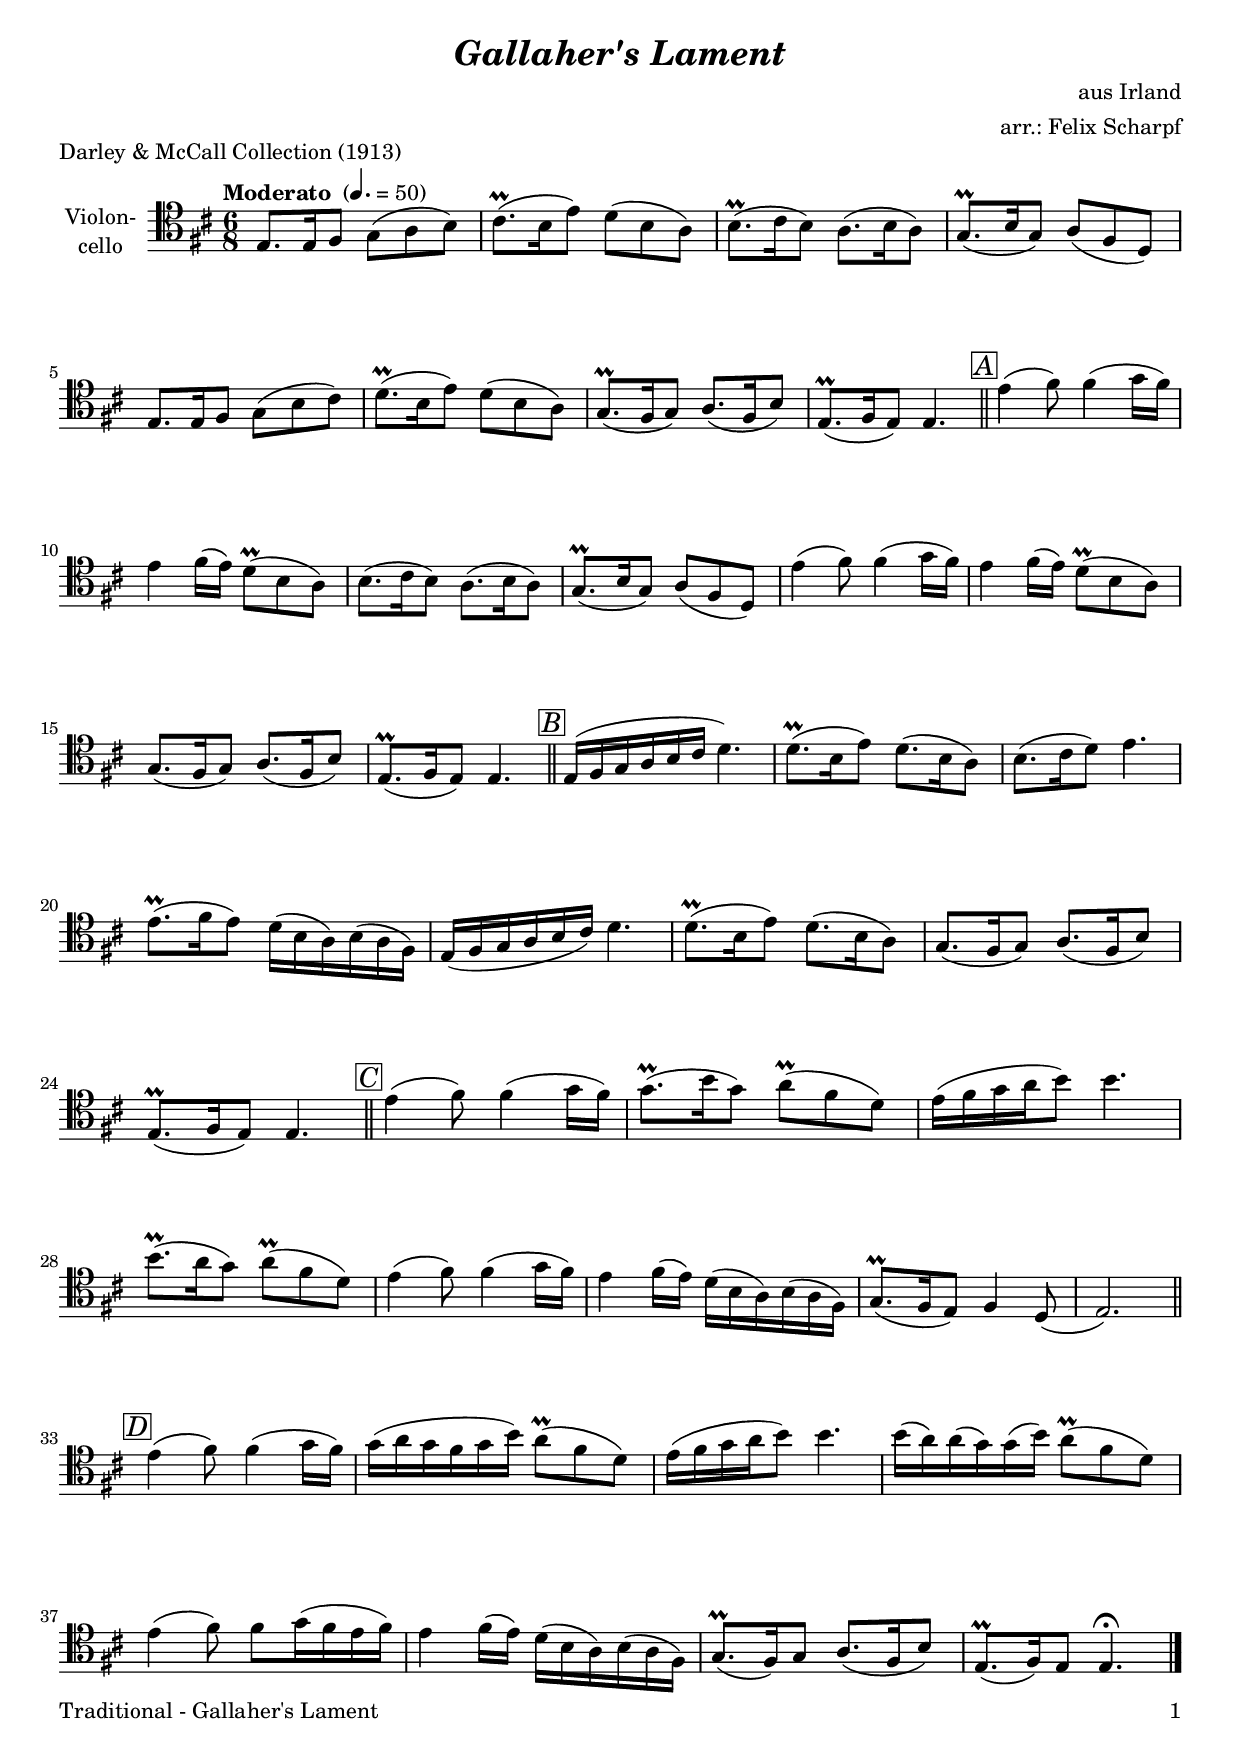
\version "2.18.2"
\include "deutsch.ly"
  
#(set-global-staff-size 19)

\header {
  title     = \markup \bold \italic "Gallaher's Lament"
  composer  = "aus Irland"
  arranger  = "arr.: Felix Scharpf"
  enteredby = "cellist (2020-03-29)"
  piece     = "Darley & McCall Collection (1913)"
}

voiceconsts = {
  \key e \minor
  \time 6/8
  \clef "tenor"
%  \numericTimeSignature
  \compressFullBarRests
  % Set default beaming for all staves
%  \set Timing.beamExceptions = #'()
%  \set Timing.baseMoment     = #(ly:make-moment 1 4)
%  \set Timing.beatStructure  = #'(1 1 1)
  \tempo "Moderato " 4.=50
}

micl = "clarinet"
mifl = "flute"
miob = "oboe"
mifh = "french horn"
misx = "tenor sax"
mist = "string ensemble 1"
miba = "cello"
%miba = "bassoon"
mikl = "harpsichord"

boxa = { \bar "||" \mark \markup \box \italic "A" }
boxb = { \bar "||" \mark \markup \box \italic "B" }
boxc = { \bar "||" \mark \markup \box \italic "C" }
boxd = { \bar "||" \mark \markup \box \italic "D" }

va = \relative c {
  \voiceconsts

  a8. a16 h8 c( d e)
  fis8.(\prall e16 a8) g( e d)
  e8.(\prall fis16 e8) d8.( e16 d8)
  c8.(\prall e16 c8) d( h g)
  a8. a16 h8 c( e fis)

  g8.(\prall e16 a8) g( e d)
  c8.(\prall h16 c8) d8.( h16 e8)
  a,8.(\prall h16 a8) a4. \boxa
  a'4( h8) h4( c16 h)
  a4 h16( a) g8(\prall e d)

  e8.( fis16 e8) d8.( e16 d8)
  c8.(\prall e16 c8) d( h g)
  a'4( h8) h4( c16 h)
  a4 h16( a) g8(\prall e d)
  c8.( h16 c8) d8.( h16 e8)

  a,8.(\prall h16 a8) a4. \boxb
  a16( h c d e fis g4.)
  g8.(\prall e16 a8) g8.( e16 d8)
  e8.( fis16 g8) a4.
  a8.(\prall h16 a8) g16( e d) e( d h)

  a( h c d e fis) g4.
  g8.(\prall e16 a8) g8.( e16 d8)
  c8.( h16 c8) d8.( h16 e8)
  a,8.(\prall h16 a8) a4. \boxc

  a'4( h8) h4( c16 h)
  c8.(\prall e16 c8) d(\prall h g)
  a16( h c d e8) e4.
  e8.(\prall d16 c8) d(\prall h g)

  a4( h8) h4( c16 h)
  a4 h16( a) g( e d) e( d h)
  c8.(\prall h16 a8) h4 g8(
  a2.) \boxd
  a'4( h8) h4( c16 h)

  c( d c h c e) d8(\prall h g)
  a16( h c d e8) e4.
  e16( d) d( c) c( e) d8(\prall h g)

  a4( h8) h c16( h a h)
  a4 h16( a) g( e d) e( d h)
  c8.(\prall h16) c8 d8.( h16 e8)
  a,8.(\prall h16) a8 a4.\fermata \bar "|."
}


music = \new StaffGroup <<
      \new Staff {
	\set Staff.midiInstrument = \miba
	\set Staff.instrumentName = \markup \center-column { "Violon-" "cello" }
	\transpose e h { \va }
      }
>>

\book {
 \paper {
    print-page-number = ##t
    print-first-page-number = ##t
    ragged-last-bottom = ##f
    oddHeaderMarkup = \markup \null
    evenHeaderMarkup = \markup \null
    oddFooterMarkup = \markup {
      \fill-line {
        \on-the-fly #print-page-number-check-first
	"Traditional - Gallaher's Lament" \fromproperty #'page:page-number-string
      }
    }
    evenFooterMarkup = \oddFooterMarkup
  }  \score {
    \music
    \layout {}
  }

  \score {
    \unfoldRepeats \music

    \midi {
      \context {
        \Score
      }
    }
  }
}
